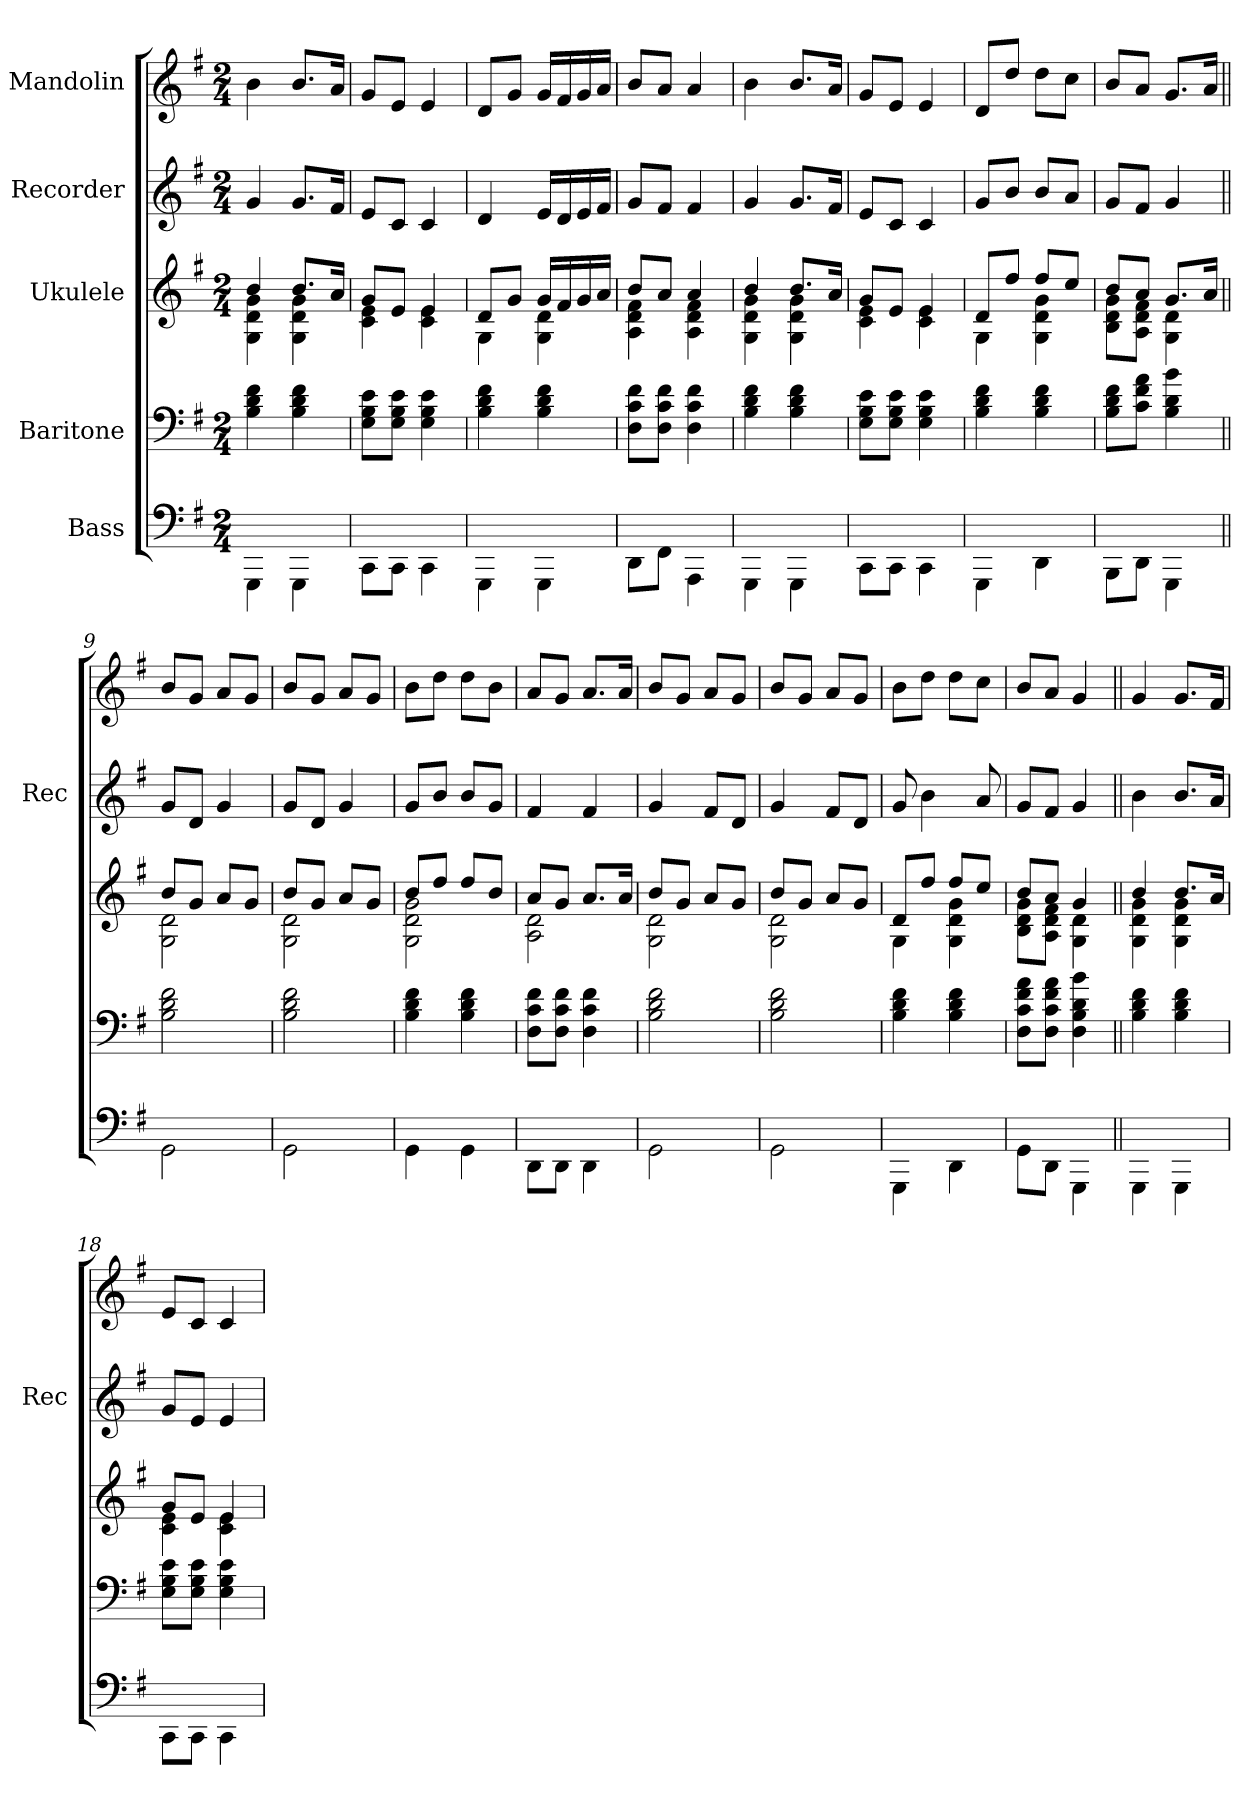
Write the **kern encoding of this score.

**kern	**kern	**kern	**kern	**kern
*part5	*part4	*part3	*part2	*part1
*staff5	*staff4	*staff3	*staff2	*staff1
*I"Bass	*I"Baritone	*I"Ukulele	*I"Recorder	*I"Mandolin
*	*	*	*I'Rec	*
*stria4	*stria4	*stria4	*	*
*	*	*	*clefG2	*clefG2
*k[f#]	*k[f#]	*k[f#]	*k[f#]	*k[f#]
*G:	*G:	*G:	*G:	*G:
*M2/4	*M2/4	*M2/4	*M2/4	*M2/4
*MM100	*MM100	*MM100	*MM100	*MM100
=1	=1	=1	=1	=1
*	*	*^	*	*
4GGGi\	4G\ 4B\ 4d\	4bj/	4Gj\ 4dj\ 4gj\	4gZ/	4bV\
4GGGi\	4G\ 4B\ 4d\	8.bj/L	4Gj\ 4dj\ 4gj\	8.gZ/L	8.bV/L
.	.	16aj/Jk	.	16f#Z/Jk	16aV/Jk
=2	=2	=2	=2	=2	=2
8CCi\L	8E\ 8G\ 8c\L	8gj/L	4cj\ 4ej\	8eZ/L	8gV/L
8CCi\J	8E\ 8G\ 8c\J	8ej/J	.	8cZ/J	8eV/J
4CCi\	4E\ 4G\ 4c\	4ej/	4cj\ 4ej\	4cZ/	4eV/
=3	=3	=3	=3	=3	=3
4GGGi\	4G\ 4B\ 4d\	8dj/L	4Gj\	4dZ/	8dV/L
.	.	8gj/J	.	.	8gV/J
4GGGi\	4G\ 4B\ 4d\	16gj/LL	4Gj\ 4dj\	16eZ/LL	16gV/LL
.	.	16f#j/	.	16dZ/	16f#V/
.	.	16gj/	.	16eZ/	16gV/
.	.	16aj/JJ	.	16f#Z/JJ	16aV/JJ
=4	=4	=4	=4	=4	=4
8DDi\L	8D\ 8A\ 8d\L	8bj/L	4Aj\ 4dj\ 4f#j\	8gZ/L	8bV/L
8FF#i\J	8D\ 8A\ 8d\J	8aj/J	.	8f#Z/J	8aV/J
4AAAi\	4D\ 4A\ 4d\	4aj/	4Aj\ 4dj\ 4f#j\	4f#Z/	4aV/
!!LO:LB:g=z
=5	=5	=5	=5	=5	=5
4GGGi\	4G\ 4B\ 4d\	4bj/	4Gj\ 4dj\ 4gj\	4gZ/	4bV\
4GGGi\	4G\ 4B\ 4d\	8.bj/L	4Gj\ 4dj\ 4gj\	8.gZ/L	8.bV/L
.	.	16aj/Jk	.	16f#Z/Jk	16aV/Jk
=6	=6	=6	=6	=6	=6
8CCi\L	8E\ 8G\ 8c\L	8gj/L	4cj\ 4ej\	8eZ/L	8gV/L
8CCi\J	8E\ 8G\ 8c\J	8ej/J	.	8cZ/J	8eV/J
4CCi\	4E\ 4G\ 4c\	4ej/	4cj\ 4ej\	4cZ/	4eV/
=7	=7	=7	=7	=7	=7
4GGGi\	4G\ 4B\ 4d\	8dj/L	4Gj\	8gZ/L	8dV/L
.	.	8ddj/J	.	8bZ/J	8ddV/J
4DDi\	4G\ 4B\ 4d\	8ddj/L	4Gj\ 4dj\ 4gj\	8bZ/L	8ddV\L
.	.	8ccj/J	.	8aZ/J	8ccV\J
=8	=8	=8	=8	=8	=8
*	*^	*	*	*	*
8BBBi\L	8G\ 8B\ 8d\L	8ryy	8bj/L	8Bj\ 8dj\ 8gj\L	8gZ/L	8bV/L
8DDi\J	8A\ 8d\ 8f#\J	4.ryy	8aj/J	8Aj\ 8dj\ 8f#j\J	8f#Z/J	8aV/J
4GGGi\	4G\ 4B\ 4g\	.	8.gj/L	4Gj\ 4dj\	4gZ/	8.gV/L
.	.	.	16aj/Jk	.	.	16aV/Jk
*	*v	*v	*	*	*	*
=9||	=9||	=9||	=9||	=9||	=9||
2GGi\	2G\ 2B\ 2d\	8bj/L	2Gj\ 2dj\	8gZ/L	8bV/L
.	.	8gj/J	.	8dZ/J	8gV/J
.	.	8aj/L	.	4gZ/	8aV/L
.	.	8gj/J	.	.	8gV/J
=10	=10	=10	=10	=10	=10
2GGi\	2G\ 2B\ 2d\	8bj/L	2Gj\ 2dj\	8gZ/L	8bV/L
.	.	8gj/J	.	8dZ/J	8gV/J
.	.	8aj/L	.	4gZ/	8aV/L
.	.	8gj/J	.	.	8gV/J
=11	=11	=11	=11	=11	=11
4GGi\	4G\ 4B\ 4d\	8bj/L	2Gj\ 2dj\ 2gj\	8gZ/L	8bV\L
.	.	8ddj/J	.	8bZ/J	8ddV\J
4GGi\	4G\ 4B\ 4d\	8ddj/L	.	8bZ/L	8ddV\L
.	.	8bj/J	.	8gZ/J	8bV\J
=12	=12	=12	=12	=12	=12
8DDi\L	8D\ 8A\ 8d\L	8aj/L	2Aj\ 2dj\	4f#Z/	8aV/L
8DDi\J	8D\ 8A\ 8d\J	8gj/J	.	.	8gV/J
4DDi\	4D\ 4A\ 4d\	8.aj/L	.	4f#Z/	8.aV/L
.	.	16aj/Jk	.	.	16aV/Jk
!!LO:PB:g=z
=13	=13	=13	=13	=13	=13
2GGi\	2G\ 2B\ 2d\	8bj/L	2Gj\ 2dj\	4gZ/	8bV/L
.	.	8gj/J	.	.	8gV/J
.	.	8aj/L	.	8f#Z/L	8aV/L
.	.	8gj/J	.	8dZ/J	8gV/J
=14	=14	=14	=14	=14	=14
2GGi\	2G\ 2B\ 2d\	8bj/L	2Gj\ 2dj\	4gZ/	8bV/L
.	.	8gj/J	.	.	8gV/J
.	.	8aj/L	.	8f#Z/L	8aV/L
.	.	8gj/J	.	8dZ/J	8gV/J
=15	=15	=15	=15	=15	=15
4GGGi\	4G\ 4B\ 4d\	8dj/L	4Gj\	8gZ/	8bV\L
.	.	8ddj/J	.	4bZ\	8ddV\J
4DDi\	4G\ 4B\ 4d\	8ddj/L	4Gj\ 4dj\ 4gj\	.	8ddV\L
.	.	8ccj/J	.	8aZ/	8ccV\J
=16	=16	=16	=16	=16	=16
*	*^	*	*	*	*
8GGi\L	8D\ 8A\ 8d\ 8f#\L	4ryy	8bj/L	8Bj\ 8dj\ 8gj\L	8gZ/L	8bV/L
8DDi\J	8D\ 8A\ 8d\ 8f#\J	.	8aj/J	8Aj\ 8dj\ 8f#j\J	8f#Z/J	8aV/J
4GGGi\	4D\ 4G\ 4B\ 4g\	4ryy	4gj/	4Gj\ 4dj\	4gZ/	4gV/
*	*v	*v	*	*	*	*
!!LO:LB:g=z
=17||	=17||	=17||	=17||	=17||	=17||
4GGGi\	4G\ 4B\ 4d\	4bj/	4Gj\ 4dj\ 4gj\	4bZ\	4gV/
4GGGi\	4G\ 4B\ 4d\	8.bj/L	4Gj\ 4dj\ 4gj\	8.bZ/L	8.gV/L
.	.	16aj/Jk	.	16aZ/Jk	16f#V/Jk
=18	=18	=18	=18	=18	=18
8CCi\L	8E\ 8G\ 8c\L	8gj/L	4cj\ 4ej\	8gZ/L	8eV/L
8CCi\J	8E\ 8G\ 8c\J	8ej/J	.	8eZ/J	8cV/J
4CCi\	4E\ 4G\ 4c\	4ej/	4cj\ 4ej\	4eZ/	4cV/
*	*	*v	*v	*	*
=	=	=	=	=
*-	*-	*-	*-	*-
